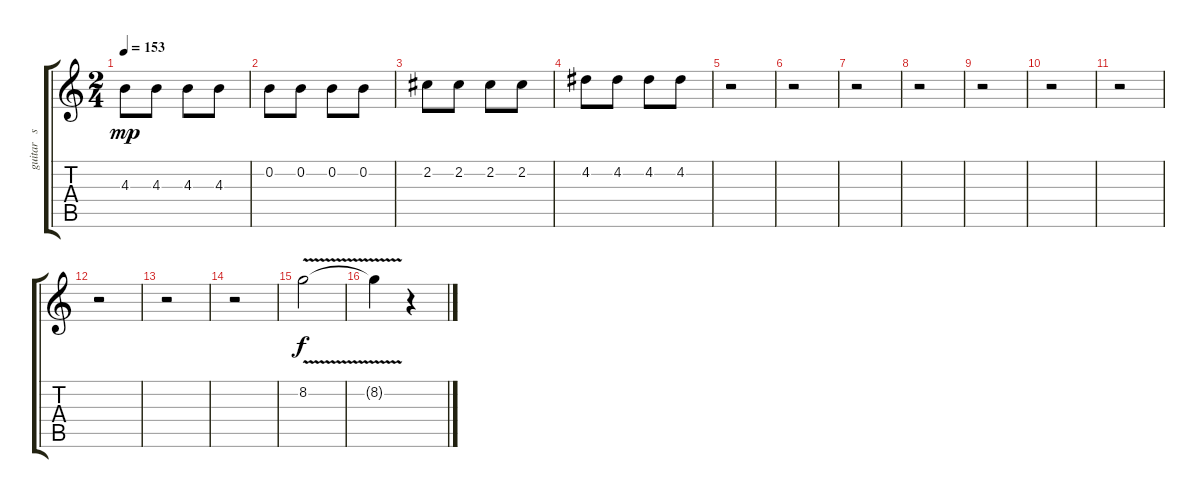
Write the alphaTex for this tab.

\track ("guitar   solo   right" "guitar   s") {instrument overdrivenguitar}
\staff {score tabs}
\tuning (E4 B3 G3 D3 A2 E2) {hide}
\ts (2 4)
\tempo 153
\clef g2
\ks c
4.3.8{dy mp} 4.3.8 4.3.8 4.3.8 |
0.2.8 0.2.8 0.2.8 0.2.8 |
2.2.8 2.2.8 2.2.8 2.2.8 |
4.2.8 4.2.8 4.2.8 4.2.8 |
r.2 |
r.2 |
r.2 |
r.2 |
r.2 |
r.2 |
r.2 |
r.2 |
r.2 |
r.2 |
8.2{v}.2{dy f} |
8.2{t}.4 r.4
